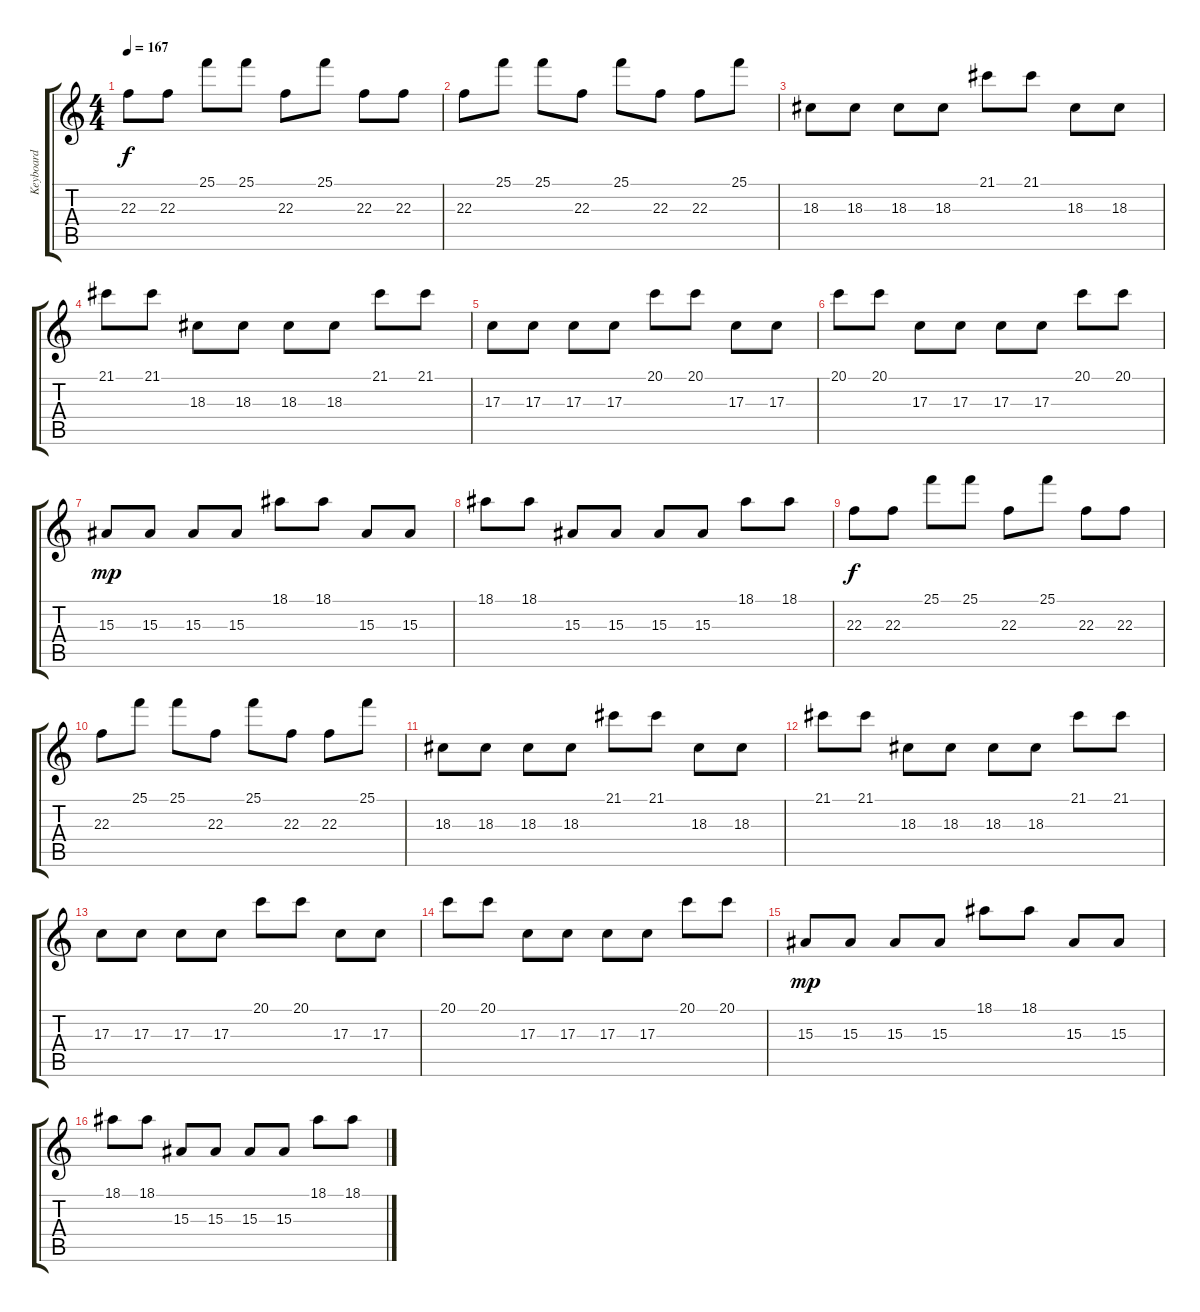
\track ("Keyboard" "Keyboard") {instrument lead8bassandlead}
\staff {score tabs}
\tuning (E4 B3 G3 D3 A2 E2) {hide}
\ts (4 4)
\tempo 167
\clef g2
\ks c
22.3.8{dy f} 22.3.8 25.1.8 25.1.8 22.3.8 25.1.8 22.3.8 22.3.8 |
22.3.8 25.1.8 25.1.8 22.3.8 25.1.8 22.3.8 22.3.8 25.1.8 |
18.3.8 18.3.8 18.3.8 18.3.8 21.1.8 21.1.8 18.3.8 18.3.8 |
21.1.8 21.1.8 18.3.8 18.3.8 18.3.8 18.3.8 21.1.8 21.1.8 |
17.3.8 17.3.8 17.3.8 17.3.8 20.1.8 20.1.8 17.3.8 17.3.8 |
20.1.8 20.1.8 17.3.8 17.3.8 17.3.8 17.3.8 20.1.8 20.1.8 |
15.3.8{dy mp} 15.3.8 15.3.8 15.3.8 18.1.8 18.1.8 15.3.8 15.3.8 |
18.1.8 18.1.8 15.3.8 15.3.8 15.3.8 15.3.8 18.1.8 18.1.8 |
22.3.8{dy f} 22.3.8 25.1.8 25.1.8 22.3.8 25.1.8 22.3.8 22.3.8 |
22.3.8 25.1.8 25.1.8 22.3.8 25.1.8 22.3.8 22.3.8 25.1.8 |
18.3.8 18.3.8 18.3.8 18.3.8 21.1.8 21.1.8 18.3.8 18.3.8 |
21.1.8 21.1.8 18.3.8 18.3.8 18.3.8 18.3.8 21.1.8 21.1.8 |
17.3.8 17.3.8 17.3.8 17.3.8 20.1.8 20.1.8 17.3.8 17.3.8 |
20.1.8 20.1.8 17.3.8 17.3.8 17.3.8 17.3.8 20.1.8 20.1.8 |
15.3.8{dy mp} 15.3.8 15.3.8 15.3.8 18.1.8 18.1.8 15.3.8 15.3.8 |
18.1.8 18.1.8 15.3.8 15.3.8 15.3.8 15.3.8 18.1.8 18.1.8
